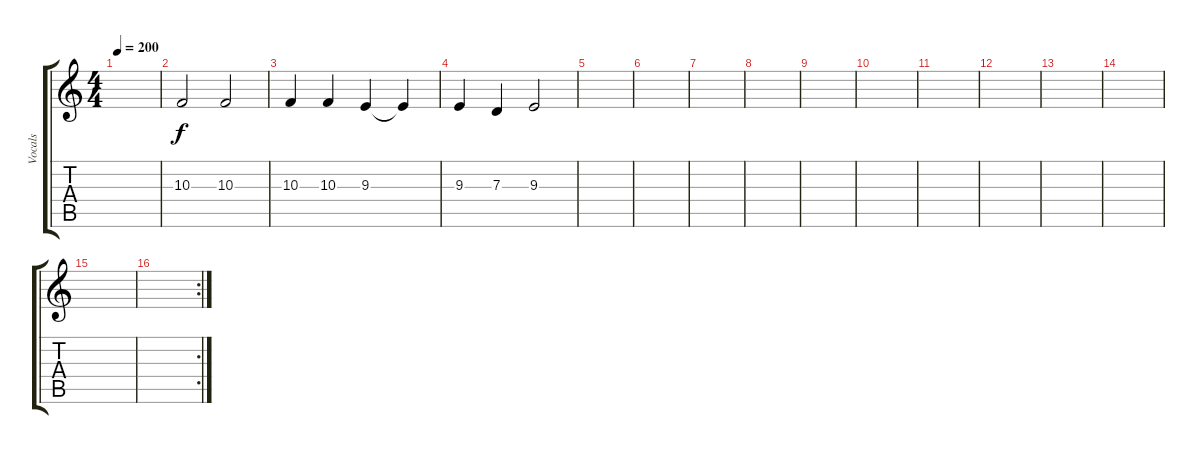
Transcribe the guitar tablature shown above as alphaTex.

\track ("Vocals" "Vocals") {instrument cello}
\staff {score tabs}
\tuning (E4 B3 G3 D3 A2 E2) {hide}
\ts (4 4)
\tempo 200
\clef g2
\ks c
|
10.3.2 10.3.2 |
10.3.4 10.3.4 9.3.4 9.3{t}.4 |
9.3.4 7.3.4 9.3.2 |
|
|
|
|
|
|
|
|
|
|
|
\rc 2
